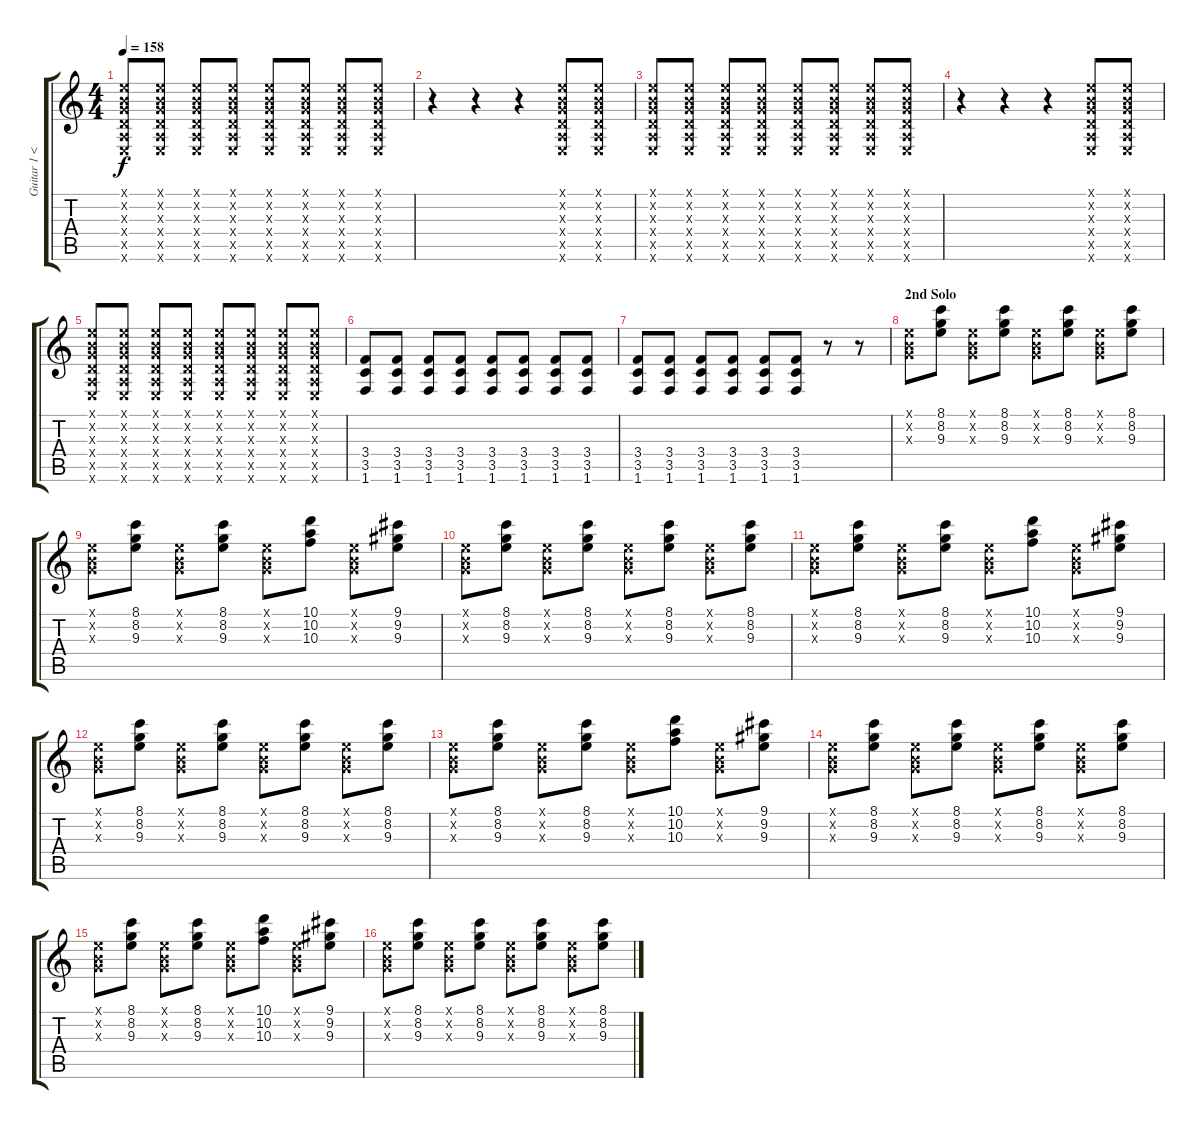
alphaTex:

\track ("Guitar 1 <clean>" "Guitar 1 <") {instrument electricguitarjazz}
\staff {score tabs}
\tuning (E4 B3 G3 D3 A2 E2) {hide}
\ts (4 4)
\tempo 158
\clef g2
\ks c
(0.1{x} 0.2{x} 0.3{x} 0.4{x} 0.5{x} 0.6{x}).8{dy f} (0.1{x} 0.2{x} 0.3{x} 0.4{x} 0.5{x} 0.6{x}).8 (0.1{x} 0.2{x} 0.3{x} 0.4{x} 0.5{x} 0.6{x}).8 (0.1{x} 0.2{x} 0.3{x} 0.4{x} 0.5{x} 0.6{x}).8 (0.1{x} 0.2{x} 0.3{x} 0.4{x} 0.5{x} 0.6{x}).8 (0.1{x} 0.2{x} 0.3{x} 0.4{x} 0.5{x} 0.6{x}).8 (0.1{x} 0.2{x} 0.3{x} 0.4{x} 0.5{x} 0.6{x}).8 (0.1{x} 0.2{x} 0.3{x} 0.4{x} 0.5{x} 0.6{x}).8 |
r.4 r.4 r.4 (0.1{x} 0.2{x} 0.3{x} 0.4{x} 0.5{x} 0.6{x}).8 (0.1{x} 0.2{x} 0.3{x} 0.4{x} 0.5{x} 0.6{x}).8 |
(0.1{x} 0.2{x} 0.3{x} 0.4{x} 0.5{x} 0.6{x}).8 (0.1{x} 0.2{x} 0.3{x} 0.4{x} 0.5{x} 0.6{x}).8 (0.1{x} 0.2{x} 0.3{x} 0.4{x} 0.5{x} 0.6{x}).8 (0.1{x} 0.2{x} 0.3{x} 0.4{x} 0.5{x} 0.6{x}).8 (0.1{x} 0.2{x} 0.3{x} 0.4{x} 0.5{x} 0.6{x}).8 (0.1{x} 0.2{x} 0.3{x} 0.4{x} 0.5{x} 0.6{x}).8 (0.1{x} 0.2{x} 0.3{x} 0.4{x} 0.5{x} 0.6{x}).8 (0.1{x} 0.2{x} 0.3{x} 0.4{x} 0.5{x} 0.6{x}).8 |
r.4 r.4 r.4 (0.1{x} 0.2{x} 0.3{x} 0.4{x} 0.5{x} 0.6{x}).8 (0.1{x} 0.2{x} 0.3{x} 0.4{x} 0.5{x} 0.6{x}).8 |
(0.1{x} 0.2{x} 0.3{x} 0.4{x} 0.5{x} 0.6{x}).8 (0.1{x} 0.2{x} 0.3{x} 0.4{x} 0.5{x} 0.6{x}).8 (0.1{x} 0.2{x} 0.3{x} 0.4{x} 0.5{x} 0.6{x}).8 (0.1{x} 0.2{x} 0.3{x} 0.4{x} 0.5{x} 0.6{x}).8 (0.1{x} 0.2{x} 0.3{x} 0.4{x} 0.5{x} 0.6{x}).8 (0.1{x} 0.2{x} 0.3{x} 0.4{x} 0.5{x} 0.6{x}).8 (0.1{x} 0.2{x} 0.3{x} 0.4{x} 0.5{x} 0.6{x}).8 (0.1{x} 0.2{x} 0.3{x} 0.4{x} 0.5{x} 0.6{x}).8 |
(3.4 3.5 1.6).8{volume 5} (3.4 3.5 1.6).8 (3.4 3.5 1.6).8 (3.4 3.5 1.6).8 (3.4 3.5 1.6).8 (3.4 3.5 1.6).8 (3.4 3.5 1.6).8 (3.4 3.5 1.6).8 |
(3.4 3.5 1.6).8 (3.4 3.5 1.6).8 (3.4 3.5 1.6).8 (3.4 3.5 1.6).8 (3.4 3.5 1.6).8 (3.4 3.5 1.6).8 r.8 r.8 |
\section ("" "2nd Solo")
(0.1{x} 0.2{x} 0.3{x}).8{volume 5} (8.1 8.2 9.3).8 (0.1{x} 0.2{x} 0.3{x}).8 (8.1 8.2 9.3).8 (0.1{x} 0.2{x} 0.3{x}).8 (8.1 8.2 9.3).8 (0.1{x} 0.2{x} 0.3{x}).8 (8.1 8.2 9.3).8 |
(0.1{x} 0.2{x} 0.3{x}).8 (8.1 8.2 9.3).8 (0.1{x} 0.2{x} 0.3{x}).8 (8.1 8.2 9.3).8 (0.1{x} 0.2{x} 0.3{x}).8 (10.1 10.2 10.3).8 (0.1{x} 0.2{x} 0.3{x}).8 (9.1 9.2 9.3).8 |
(0.1{x} 0.2{x} 0.3{x}).8 (8.1 8.2 9.3).8 (0.1{x} 0.2{x} 0.3{x}).8 (8.1 8.2 9.3).8 (0.1{x} 0.2{x} 0.3{x}).8 (8.1 8.2 9.3).8 (0.1{x} 0.2{x} 0.3{x}).8 (8.1 8.2 9.3).8 |
(0.1{x} 0.2{x} 0.3{x}).8 (8.1 8.2 9.3).8 (0.1{x} 0.2{x} 0.3{x}).8 (8.1 8.2 9.3).8 (0.1{x} 0.2{x} 0.3{x}).8 (10.1 10.2 10.3).8 (0.1{x} 0.2{x} 0.3{x}).8 (9.1 9.2 9.3).8 |
(0.1{x} 0.2{x} 0.3{x}).8 (8.1 8.2 9.3).8 (0.1{x} 0.2{x} 0.3{x}).8 (8.1 8.2 9.3).8 (0.1{x} 0.2{x} 0.3{x}).8 (8.1 8.2 9.3).8 (0.1{x} 0.2{x} 0.3{x}).8 (8.1 8.2 9.3).8 |
(0.1{x} 0.2{x} 0.3{x}).8 (8.1 8.2 9.3).8 (0.1{x} 0.2{x} 0.3{x}).8 (8.1 8.2 9.3).8 (0.1{x} 0.2{x} 0.3{x}).8 (10.1 10.2 10.3).8 (0.1{x} 0.2{x} 0.3{x}).8 (9.1 9.2 9.3).8 |
(0.1{x} 0.2{x} 0.3{x}).8 (8.1 8.2 9.3).8 (0.1{x} 0.2{x} 0.3{x}).8 (8.1 8.2 9.3).8 (0.1{x} 0.2{x} 0.3{x}).8 (8.1 8.2 9.3).8 (0.1{x} 0.2{x} 0.3{x}).8 (8.1 8.2 9.3).8 |
(0.1{x} 0.2{x} 0.3{x}).8 (8.1 8.2 9.3).8 (0.1{x} 0.2{x} 0.3{x}).8 (8.1 8.2 9.3).8 (0.1{x} 0.2{x} 0.3{x}).8 (10.1 10.2 10.3).8 (0.1{x} 0.2{x} 0.3{x}).8 (9.1 9.2 9.3).8 |
(0.1{x} 0.2{x} 0.3{x}).8 (8.1 8.2 9.3).8 (0.1{x} 0.2{x} 0.3{x}).8 (8.1 8.2 9.3).8 (0.1{x} 0.2{x} 0.3{x}).8 (8.1 8.2 9.3).8 (0.1{x} 0.2{x} 0.3{x}).8 (8.1 8.2 9.3).8
